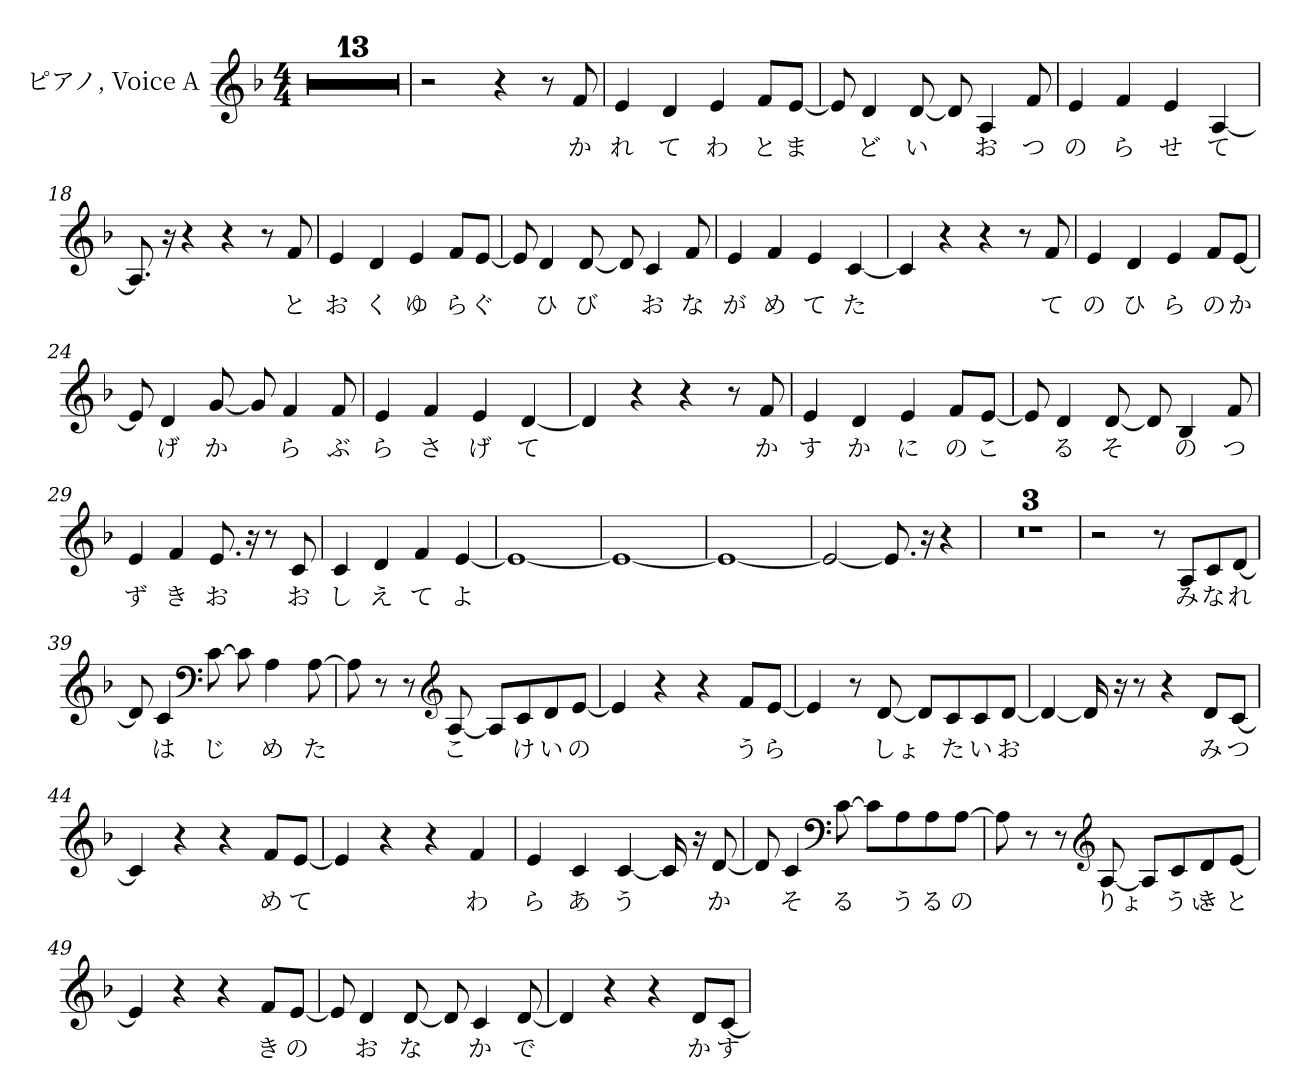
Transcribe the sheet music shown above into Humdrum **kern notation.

**kern	**text
*part1	*part1
*staff1	*staff1
*I"ピアノ, Voice A	*
*clefG2	*
*k[b-]	*
*M4/4	*
*MM190	*
=1	=1
1r	.
=2	=2
1r	.
=3	=3
1r	.
=4	=4
1r	.
=5	=5
1r	.
=6	=6
1r	.
=7	=7
1r	.
=8	=8
1r	.
=9	=9
1r	.
=10	=10
1r	.
=11	=11
1r	.
=12	=12
1r	.
=13	=13
1r	.
=14	=14
2r	.
4r	.
8r	.
!	!LO:LY:b
8f/	か
!!LO:LB:g=z
=15	=15
!	!LO:LY:b
4e/	れ
!	!LO:LY:b
4d/	て
!	!LO:LY:b
4e/	わ
!	!LO:LY:b
8f/L	と
!	!LO:LY:b
[8e/J	ま
=16	=16
8e/]	.
!	!LO:LY:b
4d/	ど
!	!LO:LY:b
[8d/	い
8d/]	.
!	!LO:LY:b
4A/	お
!	!LO:LY:b
8f/	つ
=17	=17
!	!LO:LY:b
4e/	の
!	!LO:LY:b
4f/	ら
!	!LO:LY:b
4e/	せ
!	!LO:LY:b
[4A/	て
=18	=18
8.A/]	.
16r	.
4r	.
4r	.
8r	.
!	!LO:LY:b
8f/	と
=19	=19
!	!LO:LY:b
4e/	お
!	!LO:LY:b
4d/	く
!	!LO:LY:b
4e/	ゆ
!	!LO:LY:b
8f/L	ら
!	!LO:LY:b
[8e/J	ぐ
!!LO:LB:g=z
=20	=20
8e/]	.
!	!LO:LY:b
4d/	ひ
!	!LO:LY:b
[8d/	び
8d/]	.
!	!LO:LY:b
4c/	お
!	!LO:LY:b
8f/	な
=21	=21
!	!LO:LY:b
4e/	が
!	!LO:LY:b
4f/	め
!	!LO:LY:b
4e/	て
!	!LO:LY:b
[4c/	た
=22	=22
4c/]	.
4r	.
4r	.
8r	.
!	!LO:LY:b
8f/	て
=23	=23
!	!LO:LY:b
4e/	の
!	!LO:LY:b
4d/	ひ
!	!LO:LY:b
4e/	ら
!	!LO:LY:b
8f/L	の
!	!LO:LY:b
[8e/J	か
=24	=24
8e/]	.
!	!LO:LY:b
4d/	げ
!	!LO:LY:b
[8g/	か
8g/]	.
!	!LO:LY:b
4f/	ら
!	!LO:LY:b
8f/	ぶ
=25	=25
!	!LO:LY:b
4e/	ら
!	!LO:LY:b
4f/	さ
!	!LO:LY:b
4e/	げ
!	!LO:LY:b
[4d/	て
!!LO:LB:g=z
=26	=26
4d/]	.
4r	.
4r	.
8r	.
!	!LO:LY:b
8f/	か
=27	=27
!	!LO:LY:b
4e/	す
!	!LO:LY:b
4d/	か
!	!LO:LY:b
4e/	に
!	!LO:LY:b
8f/L	の
!	!LO:LY:b
[8e/J	こ
=28	=28
8e/]	.
!	!LO:LY:b
4d/	る
!	!LO:LY:b
[8d/	そ
8d/]	.
!	!LO:LY:b
4B-/	の
!	!LO:LY:b
8f/	つ
=29	=29
!	!LO:LY:b
4e/	ず
!	!LO:LY:b
4f/	き
!	!LO:LY:b
8.e/	お
16r	.
8r	.
!	!LO:LY:b
8c/	お
=30	=30
!	!LO:LY:b
4c/	し
!	!LO:LY:b
4d/	え
!	!LO:LY:b
4f/	て
!	!LO:LY:b
[4e/	よ
=31	=31
1e_	.
=32	=32
1e_	.
=33	=33
1e_	.
!!LO:LB:g=z
=34	=34
2e/_	.
8.e/]	.
16r	.
4r	.
=35	=35
1r	.
=36	=36
1r	.
=37	=37
1r	.
=38	=38
2r	.
8r	.
!	!LO:LY:b
8A/L	み
!	!LO:LY:b
8c/	な
!	!LO:LY:b
[8d/J	れ
=39	=39
8d/]	.
!	!LO:LY:b
4c/	は
*clefF4	*
!	!LO:LY:b
[8c\	じ
8c\]	.
!	!LO:LY:b
4A\	め
!	!LO:LY:b
[8A\	た
=40	=40
8A\]	.
8r	.
8r	.
*clefG2	*
!	!LO:LY:b
[8A/	こ
8A/L]	.
!	!LO:LY:b
8c/	け
!	!LO:LY:b
8d/	い
!	!LO:LY:b
[8e/J	の
!!LO:LB:g=z
=41	=41
4e/]	.
4r	.
4r	.
!	!LO:LY:b
8f/L	う
!	!LO:LY:b
[8e/J	ら
=42	=42
4e/]	.
8r	.
!	!LO:LY:b
[8d/	しょ
8d/L]	.
!	!LO:LY:b
8c/	た
!	!LO:LY:b
8c/	い
!	!LO:LY:b
[8d/J	お
=43	=43
4d/_	.
16d/]	.
16r	.
8r	.
4r	.
!	!LO:LY:b
8d/L	み
!	!LO:LY:b
[8c/J	つ
=44	=44
4c/]	.
4r	.
4r	.
!	!LO:LY:b
8f/L	め
!	!LO:LY:b
[8e/J	て
=45	=45
4e/]	.
4r	.
4r	.
!	!LO:LY:b
4f/	わ
=46	=46
!	!LO:LY:b
4e/	ら
!	!LO:LY:b
4c/	あ
!	!LO:LY:b
[4c/	う
16c/]	.
16r	.
!	!LO:LY:b
[8d/	か
!!LO:LB:g=z
=47	=47
8d/]	.
!	!LO:LY:b
4c/	そ
*clefF4	*
!	!LO:LY:b
[8c\	る
8c\L]	.
!	!LO:LY:b
8A\	う
!	!LO:LY:b
8A\	る
!	!LO:LY:b
[8A\J	の
=48	=48
8A\]	.
8r	.
8r	.
*clefG2	*
!	!LO:LY:b
[8A/	りょ
8A/L]	.
!	!LO:LY:b
8c/	うぃ
!	!LO:LY:b
8d/	き
!	!LO:LY:b
[8e/J	と
=49	=49
4e/]	.
4r	.
4r	.
!	!LO:LY:b
8f/L	き
!	!LO:LY:b
[8e/J	の
=50	=50
8e/]	.
!	!LO:LY:b
4d/	お
!	!LO:LY:b
[8d/	な
8d/]	.
!	!LO:LY:b
4c/	か
!	!LO:LY:b
[8d/	で
=51	=51
4d/]	.
4r	.
4r	.
!	!LO:LY:b
8d/L	か
!	!LO:LY:b
[8c/J	す
=	=
*-	*-
